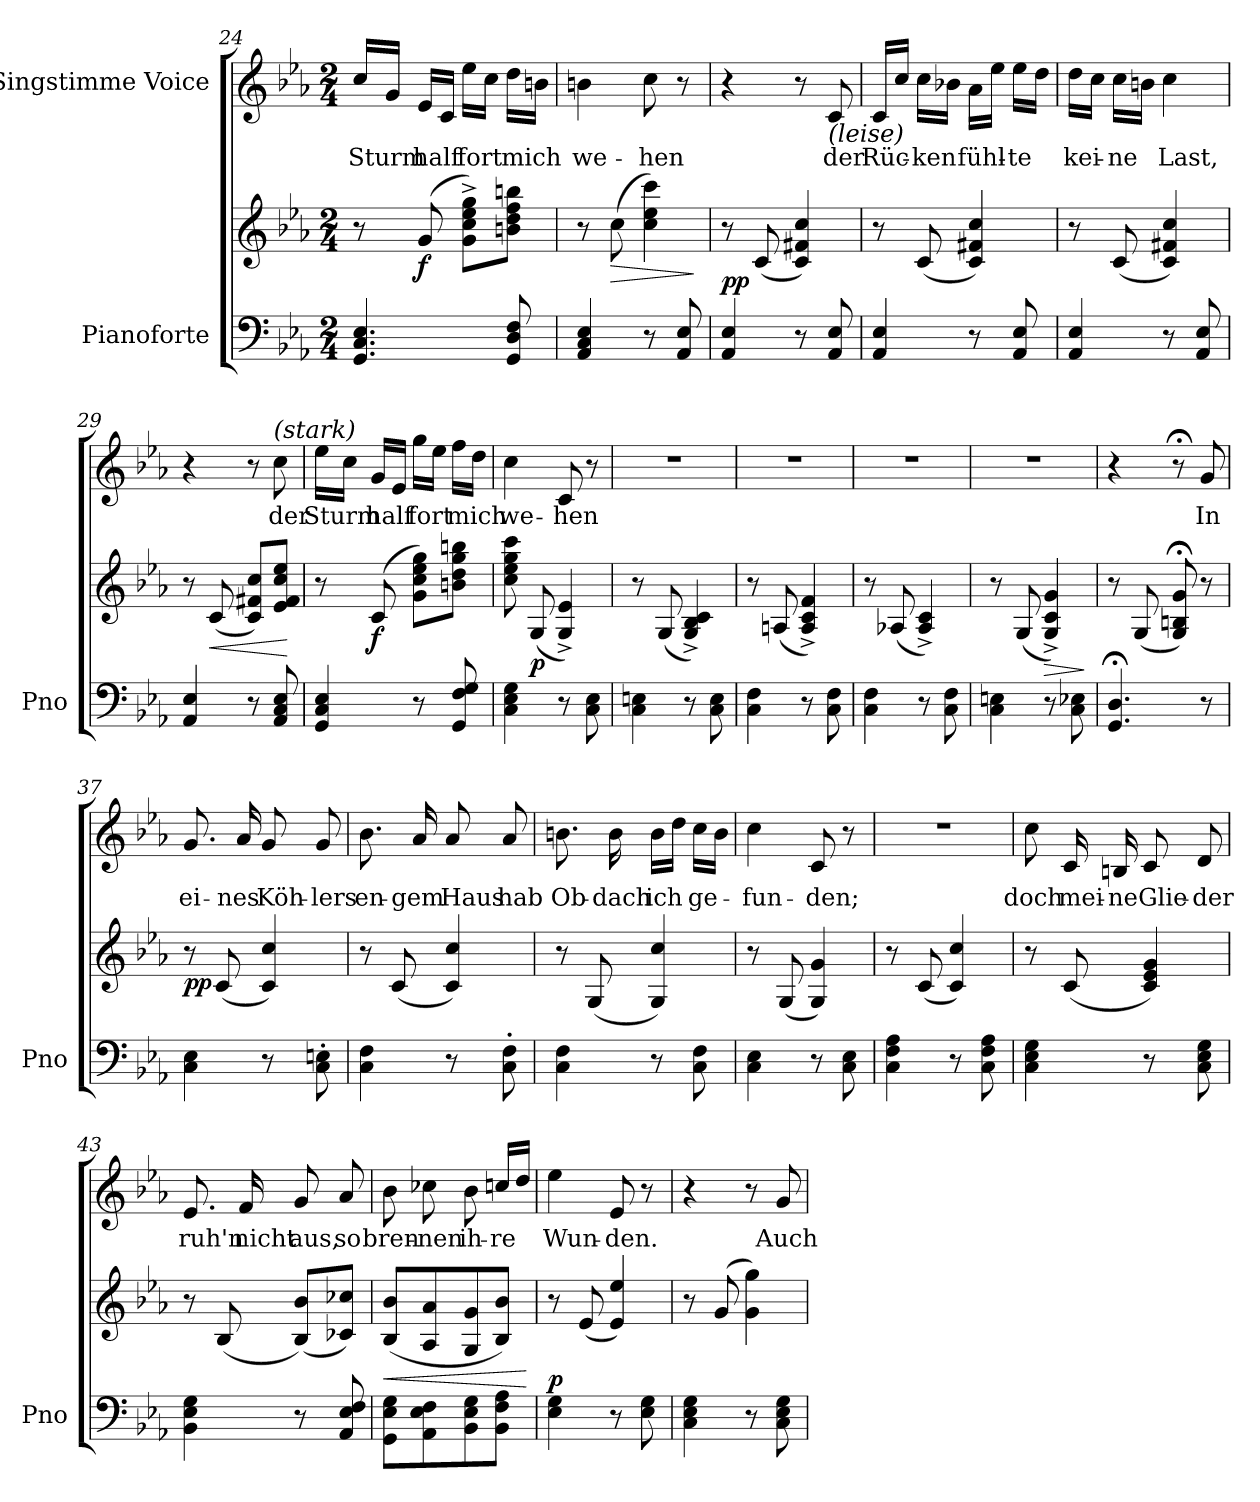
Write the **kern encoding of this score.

**kern	**kern	**dynam	**kern	**text
*part2	*part2	*part2	*part1	*part1
*staff3	*staff2	*staff2/3	*staff1	*staff1
*I"Pianoforte	*	*	*I"Singstimme Voice	*
*I'Pno	*	*	*	*
!!LO:LB:g=z
*clefF4	*clefG2	*	*clefG2	*
*k[b-e-a-]	*k[b-e-a-]	*	*k[b-e-a-]	*
*M2/4	*M2/4	*	*M2/4	*
=24	=24	=24	=24	=24
!	!	!	!	!LO:LY:b
4.GG/ 4.C/ 4.E-/	8r	.	16cc/LL	-Sturm
.	.	.	16g/JJ	.
!	!	!LO:DY:b	!	!LO:LY:b
.	(8g/	f	16e-/LL	half
.	.	.	16c/JJ	.
!	!	!	!	!LO:LY:b
.	8g\^ 8cc\^ 8ee-\^ 8gg\^L)	.	16ee-\LL	-fort
.	.	.	16cc\JJ	.
!	!	!	!	!LO:LY:b
8GG/ 8D/ 8F/	8bn\ 8dd\ 8ff\ 8bbn\J	.	16dd\LL	mich
.	.	.	16bn\JJ	.
=25	=25	=25	=25	=25
!	!	!	!	!LO:LY:b
4AA-/ 4C/ 4E-/	8r	.	4bn\	we-
!	!	!LO:HP:b	!	!
.	(8cc\	>	.	.
!	!	!	!	!LO:LY:b
8r	4cc\ 4ee-\ 4ccc\)	.	8cc\	-hen
8AA-/ 8E-/	.	.	8r	.
.	.	]	.	.
=26	=26	=26	=26	=26
!	!	!LO:DY:a=2	!	!
4AA-/ 4E-/	8r	pp	4r	.
.	(8c/	.	.	.
8r	4c/ 4f#X/ 4cc/)	.	8r	.
!	!	!	!LO:TX:b:i:t=(leise)	!
!	!	!	!	!LO:LY:b
8AA-/ 8E-/	.	.	8c/	der
=27	=27	=27	=27	=27
!	!	!	!	!LO:LY:b
4AA-/ 4E-/	8r	.	16c/LL	Rüc-
.	.	.	16cc/JJ	.
!	!	!	!	!LO:LY:b
.	(8c/	.	16cc\LL	-ken
.	.	.	16b-X\JJ	.
!	!	!	!	!LO:LY:b
8r	4c/ 4f#X/ 4cc/)	.	16a-\LL	fühl-
.	.	.	16ee-\JJ	.
!	!	!	!	!LO:LY:b
8AA-/ 8E-/	.	.	16ee-\LL	-te
.	.	.	16dd\JJ	.
=28	=28	=28	=28	=28
!	!	!	!	!LO:LY:b
4AA-/ 4E-/	8r	.	16dd\LL	kei-
.	.	.	16cc\JJ	.
!	!	!	!	!LO:LY:b
.	(8c/	.	16cc\LL	-ne
.	.	.	16bn\JJ	.
!	!	!	!	!LO:LY:b
8r	4c/ 4f#X/ 4cc/)	.	4cc\	Last,
8AA-/ 8E-/	.	.	.	.
!!LO:LB:g=z
=29	=29	=29	=29	=29
4AA-/ 4E-/	8r	.	4r	.
!	!	!LO:HP:b	!	!
.	(8c/	<	.	.
8r	8c/ 8f#X/ 8cc/L)	.	8r	.
!	!	!	!LO:TX:a:i:t=(stark)	!
!	!	!	!	!LO:LY:b
8AA-/ 8C/ 8E-/	8e-/ 8f#/ 8cc/ 8ee-/J	.	8cc\	der
.	.	[	.	.
=30	=30	=30	=30	=30
!	!	!	!	!LO:LY:b
4GG/ 4C/ 4E-/	8r	.	16ee-\LL	-Sturm
.	.	.	16cc\JJ	.
!	!	!LO:DY:b	!	!LO:LY:b
.	(8c/	f	16g/LL	half
.	.	.	16e-/JJ	.
!	!	!	!	!LO:LY:b
8r	8g\ 8cc\ 8ee-\ 8gg\L)	.	16gg\LL	-fort
.	.	.	16ee-\JJ	.
!	!	!	!	!LO:LY:b
8GG/ 8F/ 8G/	8bn\ 8dd\ 8gg\ 8bbn\J	.	16ff\LL	mich
.	.	.	16dd\JJ	.
=31	=31	=31	=31	=31
!	!	!	!	!LO:LY:b
4C\ 4E-\ 4G\	8cc\ 8ee-\ 8gg\ 8ccc\	.	4cc\	we-
!	!	!LO:DY:b	!	!
.	(8G/	p	.	.
!	!	!	!	!LO:LY:b
8r	4G/^ 4e-/^)	.	8c/	-hen
8C\ 8E-\	.	.	8r	.
=32	=32	=32	=32	=32
4C\ 4En\	8r	.	2r	.
.	(8G/	.	.	.
8r	4G/^ 4B-/^ 4c/^)	.	.	.
8C\ 8E\	.	.	.	.
=33	=33	=33	=33	=33
4C\ 4F\	8r	.	2r	.
.	(8An/	.	.	.
8r	4A/^ 4c/^ 4f/^)	.	.	.
8C\ 8F\	.	.	.	.
=34	=34	=34	=34	=34
4C\ 4F\	8r	.	2r	.
.	(8A-X/	.	.	.
8r	4A-/^ 4c/^)	.	.	.
8C\ 8F\	.	.	.	.
=35	=35	=35	=35	=35
4C\ 4En\	8r	.	2r	.
.	(8G/	.	.	.
!	!	!LO:HP:b	!	!
8r	4G/^ 4c/^ 4g/^)	>	.	.
8C\ 8E-X\	.	.	.	.
.	.	]	.	.
!!LO:LB:g=z
=36	=36	=36	=36	=36
4.GG/;< 4.D/;<	8r	.	4r	.
.	(8G/	.	.	.
.	8G/;< 8Bn/;< 8g/;<)	.	8r;<	.
!	!	!	!	!LO:LY:b
8r	8r	.	8g/	In
=37	=37	=37	=37	=37
!	!	!LO:DY:b	!	!LO:LY:b
4C\ 4E-\	8r	pp	8.g/	ei-
.	(8c/	.	.	.
!	!	!	!	!LO:LY:b
.	.	.	16a-/	-nes
!	!	!	!	!LO:LY:b
8r	4c/ 4cc/)	.	8g/	Köh-
!	!	!	!	!LO:LY:b
8C\' 8En\'	.	.	8g/	-lers
=38	=38	=38	=38	=38
!	!	!	!	!LO:LY:b
4C\ 4F\	8r	.	8.b-\	en-
.	(8c/	.	.	.
!	!	!	!	!LO:LY:b
.	.	.	16a-/	-gem
!	!	!	!	!LO:LY:b
8r	4c/ 4cc/)	.	8a-/	Haus
!	!	!	!	!LO:LY:b
8C\' 8F\'	.	.	8a-/	hab
=39	=39	=39	=39	=39
!	!	!	!	!LO:LY:b
4C\ 4F\	8r	.	8.bn\	Ob-
.	(8G/	.	.	.
!	!	!	!	!LO:LY:b
.	.	.	16b\	-dach
!	!	!	!	!LO:LY:b
8r	4G/ 4cc/)	.	16b\LL	ich
.	.	.	16dd\JJ	.
!	!	!	!	!LO:LY:b
8C\ 8F\	.	.	16cc\LL	ge-
.	.	.	16b\JJ	.
=40	=40	=40	=40	=40
!	!	!	!	!LO:LY:b
4C\ 4E-\	8r	.	4cc\	-fun-
.	(8G/	.	.	.
!	!	!	!	!LO:LY:b
8r	4G/ 4g/)	.	8c/	-den;
8C\ 8E-\	.	.	8r	.
=41	=41	=41	=41	=41
4C\ 4F\ 4A-\	8r	.	2r	.
.	(8c/	.	.	.
8r	4c/ 4cc/)	.	.	.
8C\ 8F\ 8A-\	.	.	.	.
!!LO:PB:g=z
=42	=42	=42	=42	=42
!	!	!	!	!LO:LY:b
4C\ 4E-\ 4G\	8r	.	8cc\	doch
!	!	!	!	!LO:LY:b
.	(8c/	.	16c/	mei-
!	!	!	!	!LO:LY:b
.	.	.	16Bn/	-ne
!	!	!	!	!LO:LY:b
8r	4c/ 4e-/ 4g/)	.	8c/	Glie-
!	!	!	!	!LO:LY:b
8C\ 8E-\ 8G\	.	.	8d/	-der
=43	=43	=43	=43	=43
!	!	!	!	!LO:LY:b
4BB-\ 4E-\ 4G\	8r	.	8.e-/	ruh'n
.	(8B-/	.	.	.
!	!	!	!	!LO:LY:b
.	.	.	16f/	nicht
!	!	!	!	!LO:LY:b
8r	(8B-/ 8b-/L)	.	8g/	aus,
!	!	!	!	!LO:LY:b
8AA-/ 8E-/ 8F/	8c-X/ 8cc-X/J)	.	8a-/	so
=44	=44	=44	=44	=44
!	!	!LO:HP:b	!	!LO:LY:b
8GG\ 8E-\ 8G\L	(8B-/ 8b-/L	<	8b-\	bren-
!	!	!	!	!LO:LY:b
8AA-\ 8E-\ 8F\	8A-/ 8a-/	.	8cc-X\	-nen
!	!	!	!	!LO:LY:b
8BB-\ 8E-\ 8G\	8G/ 8g/	.	8b-\	ih-
!	!	!	!	!LO:LY:b
8BB-\ 8F\ 8A-\J	8B-/ 8b-/J)	.	16ccn/LL	-re
.	.	.	16dd/JJ	.
.	.	[	.	.
=45	=45	=45	=45	=45
!	!	!LO:DY:a=2	!	!LO:LY:b
4E-\ 4G\	8r	p	4ee-\	Wun-
.	(8e-/	.	.	.
!	!	!	!	!LO:LY:b
8r	4e-/ 4ee-/)	.	8e-/	-den.
8E-\ 8G\	.	.	8r	.
=46	=46	=46	=46	=46
4C\ 4E-\ 4G\	8r	.	4r	.
.	(8g/	.	.	.
8r	4g\ 4gg\)	.	8r	.
!	!	!	!	!LO:LY:b
8C\ 8E-\ 8G\	.	.	8g/	Auch
=	=	=	=	=
*-	*-	*-	*-	*-
